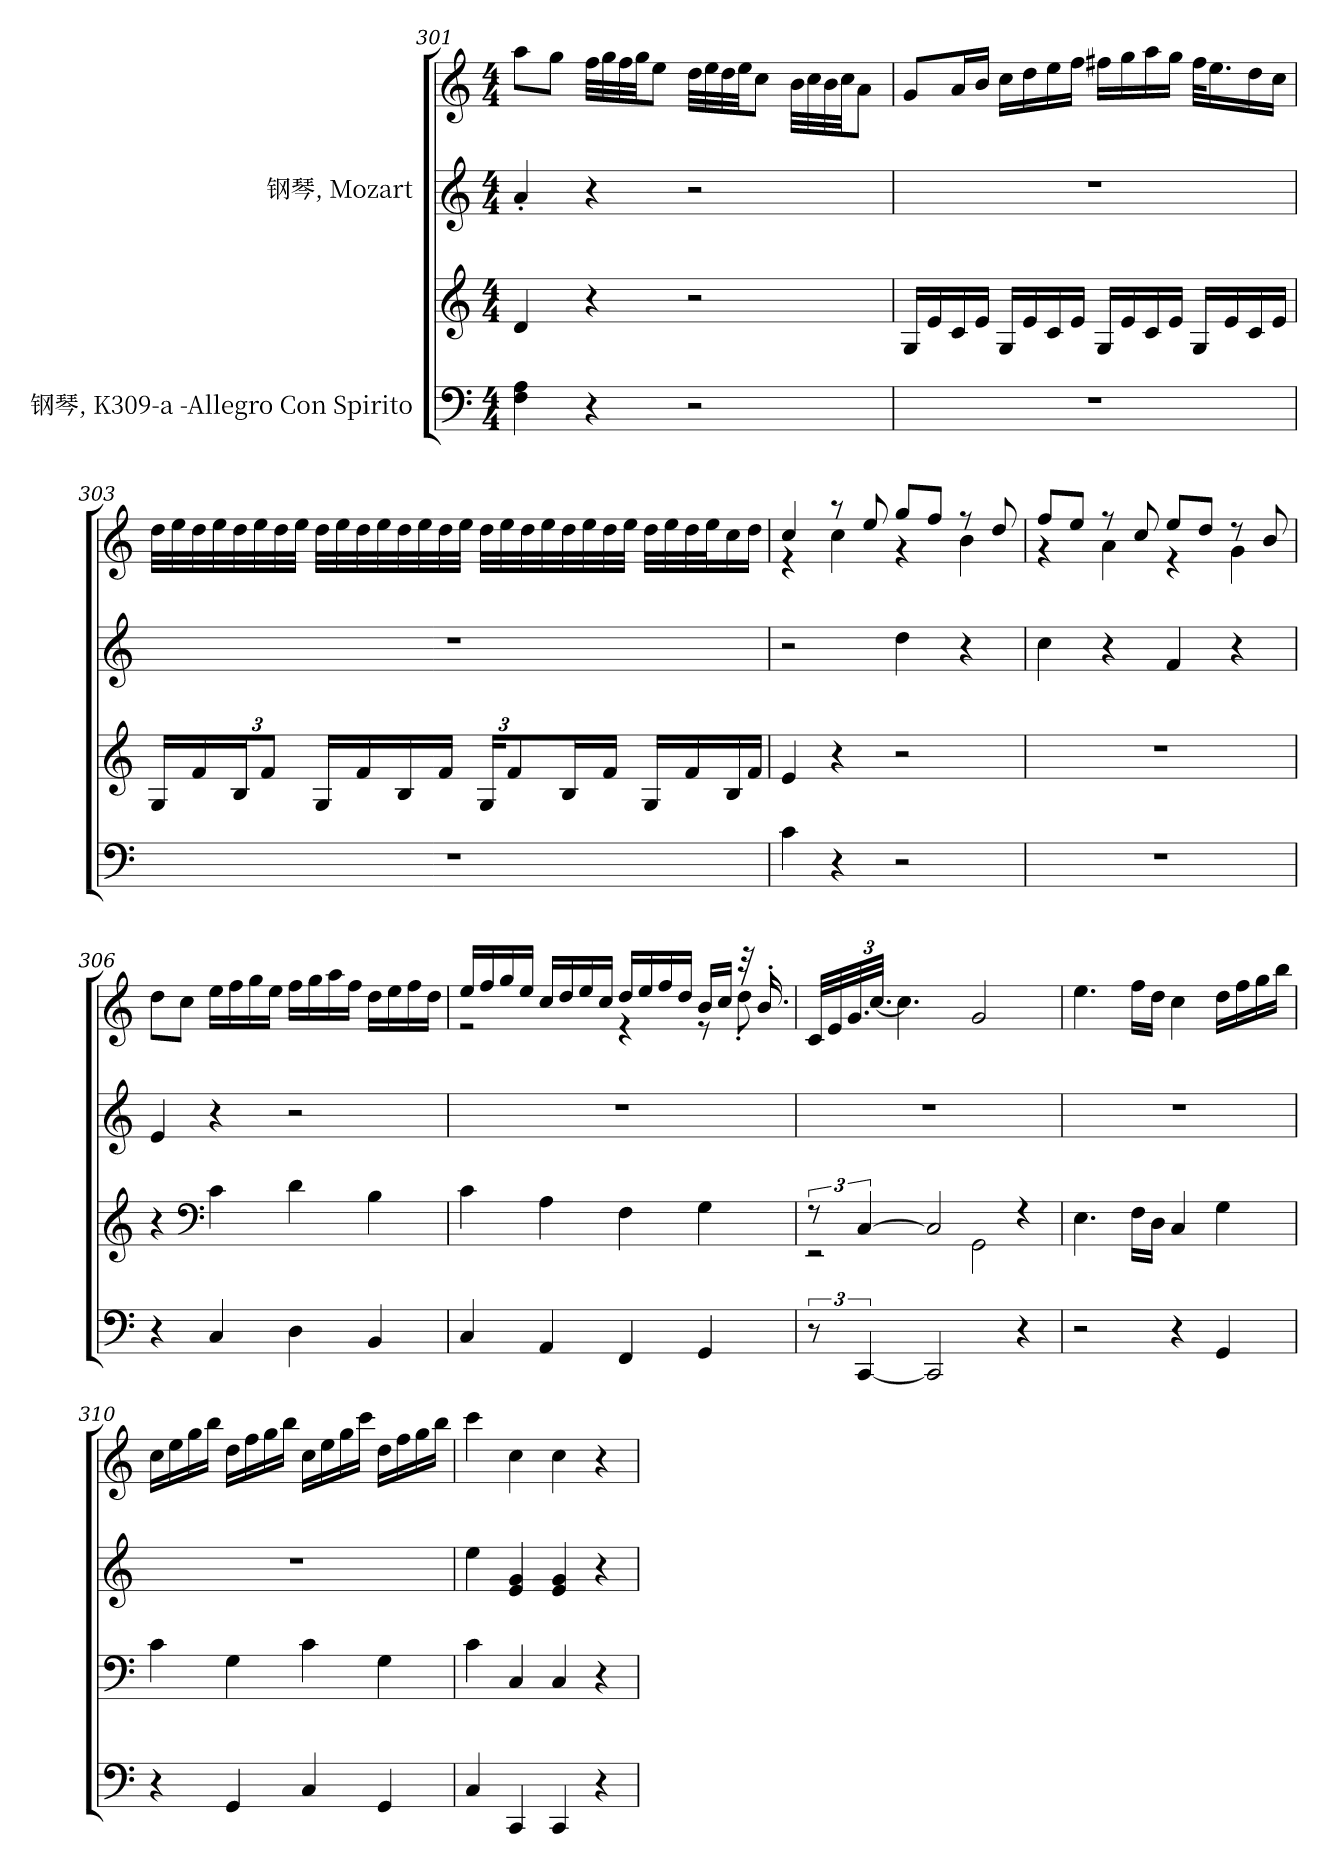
**kern	**kern	**kern	**kern
*part2	*part2	*part1	*part1
*staff4	*staff3	*staff2	*staff1
*I"钢琴, K309-a -Allegro Con Spirito	*	*I"钢琴, Mozart	*
*clefF4	*clefG2	*clefG2	*clefG2
*k[]	*k[]	*k[]	*k[]
*M4/4	*M4/4	*M4/4	*M4/4
=301	=301	=301	=301
4F\ 4A\	4d/	4a'/	8aa\L
.	.	.	8gg\J
4r	4r	4r	32ff\LLL
.	.	.	32gg\
.	.	.	32ff\
.	.	.	32gg\JJ
.	.	.	8ee\J
2r	2r	2r	32dd\LLL
.	.	.	32ee\
.	.	.	32dd\
.	.	.	32ee\JJ
.	.	.	8cc\J
.	.	.	32b\LLL
.	.	.	32cc\
.	.	.	32b\
.	.	.	32cc\JJ
.	.	.	8a\J
!!LO:LB:g=z
=302	=302	=302	=302
1r	16G/LL	1r	8g/L
.	16e/	.	.
.	16c/	.	16a/L
.	16e/JJ	.	16b/JJ
.	16G/LL	.	16cc\LL
.	16e/	.	16dd\
.	16c/	.	16ee\
.	16e/JJ	.	16ff\JJ
.	16G/LL	.	16ff#X\LL
.	16e/	.	16gg\
.	16c/	.	16aa\
.	16e/JJ	.	16gg\JJ
.	16G/LL	.	32ff#\KLL
.	.	.	16.ee\
.	16e/	.	.
.	16c/	.	16dd\
.	16e/JJ	.	16cc\JJ
=303	=303	=303	=303
1r	16G/LL	1r	32dd\LLL
.	.	.	32ee\
.	16f/	.	32dd\
.	.	.	32ee\
*	*Xbrackettup	*	*
.	24B/J	.	32dd\
.	.	.	32ee\
.	12f/J	.	.
.	.	.	32dd\
.	.	.	32ee\JJJ
.	16G/LL	.	32dd\LLL
.	.	.	32ee\
.	16f/	.	32dd\
.	.	.	32ee\
.	16B/	.	32dd\
.	.	.	32ee\
.	16f/JJ	.	32dd\
.	.	.	32ee\JJJ
.	24G/KL	.	32dd\LLL
.	.	.	32ee\
.	12f/	.	.
.	.	.	32dd\
.	.	.	32ee\
.	16B/L	.	32dd\
.	.	.	32ee\
.	16f/JJ	.	32dd\
.	.	.	32ee\JJJ
.	16G/LL	.	32dd\LLL
.	.	.	32ee\
.	16f/	.	32dd\
.	.	.	32ee\J
.	16B/	.	16cc\
.	16f/JJ	.	16dd\JJ
!!LO:PB:g=z
=304	=304	=304	=304
*	*	*	*^
4c\	4e/	2r	4cc/	4r
4r	4r	.	8r	4cc\
.	.	.	8ee/	.
2r	2r	4dd\	8gg/L	4r
.	.	.	8ff/J	.
.	.	4r	8r	4b\
.	.	.	8dd/	.
=305	=305	=305	=305	=305
1r	1r	4cc\	8ff/L	4r
.	.	.	8ee/J	.
.	.	4r	8r	4a\
.	.	.	8cc/	.
.	.	4f/	8ee/L	4r
.	.	.	8dd/J	.
.	.	4r	8r	4g\
.	.	.	8b/	.
*	*	*	*v	*v
=306	=306	=306	=306
4r	4r	4e/	8dd\L
.	.	.	8cc\J
*	*clefF4	*	*
4C/	4c\	4r	16ee\LL
.	.	.	16ff\
.	.	.	16gg\
.	.	.	16ee\JJ
4D\	4d\	2r	16ff\LL
.	.	.	16gg\
.	.	.	16aa\
.	.	.	16ff\JJ
4BB/	4B\	.	16dd\LL
.	.	.	16ee\
.	.	.	16ff\
.	.	.	16dd\JJ
!!LO:LB:g=z
=307	=307	=307	=307
*	*	*	*^
4C/	4c\	1r	16ee/LL	2r
.	.	.	16ff/	.
.	.	.	16gg/	.
.	.	.	16ee/JJ	.
4AA/	4A\	.	16cc/LL	.
.	.	.	16dd/	.
.	.	.	16ee/	.
.	.	.	16cc/JJ	.
4FF/	4F\	.	16dd/LL	4r
.	.	.	16ee/	.
.	.	.	16ff/	.
.	.	.	16dd/JJ	.
4GG/	4G\	.	16b/LL	8r
.	.	.	16cc/JJ	.
.	.	.	32r	8dd'\
.	.	.	16.b'/	.
*	*	*	*v	*v
=308	=308	=308	=308
*	*brackettup	*	*
*	*^	*	*
12r	12r	2r	1r	32c/LLL
.	.	.	.	32e/
*	*	*	*	*Xbrackettup
.	.	.	.	48.g/
[6CC/	[6C/	.	.	.
.	.	.	.	[48.cc/JJJ
.	.	.	.	4.cc\]
2CC/]	2C/]	.	.	.
.	.	2GG\	.	2g/
4r	4r	.	.	.
*	*v	*v	*	*
=309	=309	=309	=309
2r	4.E\	1r	4.ee\
.	16F\LL	.	16ff\LL
.	16D\JJ	.	16dd\JJ
4r	4C/	.	4cc\
4GG/	4G\	.	16dd\LL
.	.	.	16ff\
.	.	.	16gg\
.	.	.	16bb\JJ
!!LO:LB:g=z
=310	=310	=310	=310
4r	4c\	1r	16cc\LL
.	.	.	16ee\
.	.	.	16gg\
.	.	.	16bb\JJ
4GG/	4G\	.	16dd\LL
.	.	.	16ff\
.	.	.	16gg\
.	.	.	16bb\JJ
4C/	4c\	.	16cc\LL
.	.	.	16ee\
.	.	.	16gg\
.	.	.	16ccc\JJ
4GG/	4G\	.	16dd\LL
.	.	.	16ff\
.	.	.	16gg\
.	.	.	16bb\JJ
=311	=311	=311	=311
4C/	4c\	4ee\	4ccc\
4CC/	4C/	4e/ 4g/	4cc\
4CC/	4C/	4e/ 4g/	4cc\
4r	4r	4r	4r
=	=	=	=
*-	*-	*-	*-
